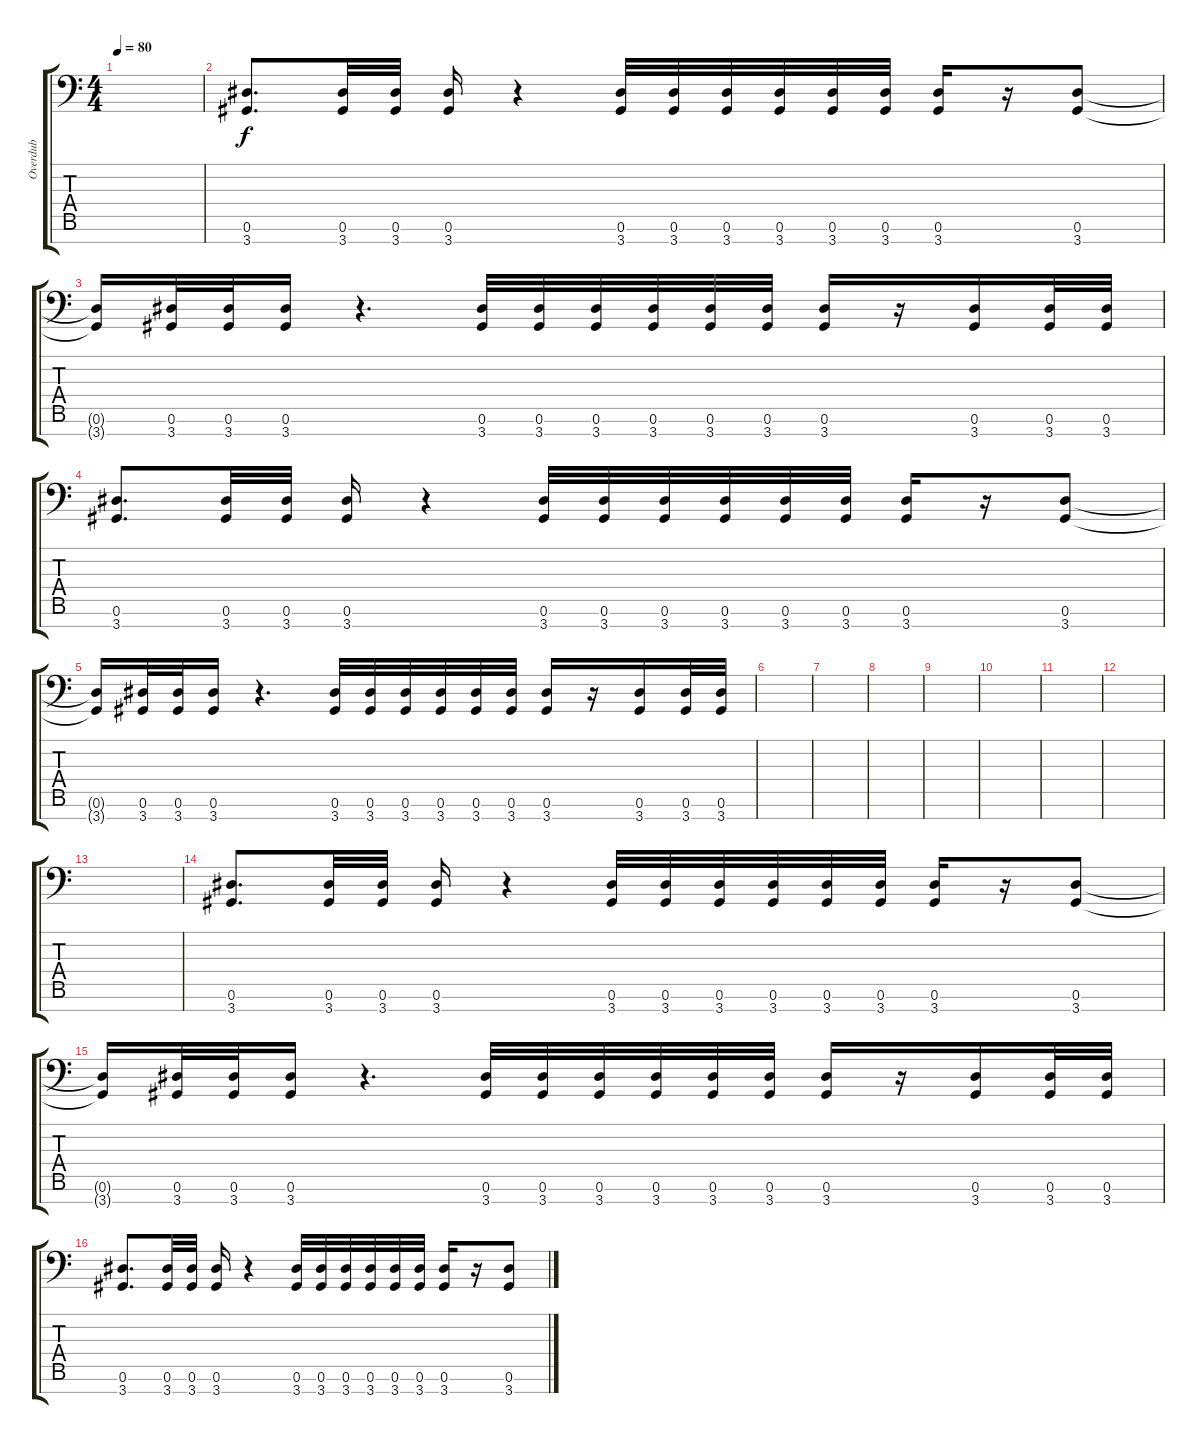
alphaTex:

\track ("Overdub" "Overdub") {instrument distortionguitar}
\staff {score tabs}
\tuning (Eb4 Bb3 Gb3 Db3 Ab2 Eb2 F1) {hide}
\ts (4 4)
\tempo 80
\clef f4
\ks c
|
(0.6 3.7).8{d} (0.6 3.7).32 (0.6 3.7).32 (0.6 3.7).16 r.4 (0.6 3.7).32 (0.6 3.7).32 (0.6 3.7).32 (0.6 3.7).32 (0.6 3.7).32 (0.6 3.7).32 (0.6 3.7).16 r.16 (0.6 3.7).8 |
(0.6{t} 3.7{t}).16 (0.6 3.7).32 (0.6 3.7).32 (0.6 3.7).16 r.4{d} (0.6 3.7).32 (0.6 3.7).32 (0.6 3.7).32 (0.6 3.7).32 (0.6 3.7).32 (0.6 3.7).32 (0.6 3.7).16 r.16 (0.6 3.7).16 (0.6 3.7).32 (0.6 3.7).32 |
(0.6 3.7).8{d} (0.6 3.7).32 (0.6 3.7).32 (0.6 3.7).16 r.4 (0.6 3.7).32 (0.6 3.7).32 (0.6 3.7).32 (0.6 3.7).32 (0.6 3.7).32 (0.6 3.7).32 (0.6 3.7).16 r.16 (0.6 3.7).8 |
(0.6{t} 3.7{t}).16 (0.6 3.7).32 (0.6 3.7).32 (0.6 3.7).16 r.4{d} (0.6 3.7).32 (0.6 3.7).32 (0.6 3.7).32 (0.6 3.7).32 (0.6 3.7).32 (0.6 3.7).32 (0.6 3.7).16 r.16 (0.6 3.7).16 (0.6 3.7).32 (0.6 3.7).32 |
|
|
|
|
|
|
|
|
(0.6 3.7).8{d} (0.6 3.7).32 (0.6 3.7).32 (0.6 3.7).16 r.4 (0.6 3.7).32 (0.6 3.7).32 (0.6 3.7).32 (0.6 3.7).32 (0.6 3.7).32 (0.6 3.7).32 (0.6 3.7).16 r.16 (0.6 3.7).8 |
(0.6{t} 3.7{t}).16 (0.6 3.7).32 (0.6 3.7).32 (0.6 3.7).16 r.4{d} (0.6 3.7).32 (0.6 3.7).32 (0.6 3.7).32 (0.6 3.7).32 (0.6 3.7).32 (0.6 3.7).32 (0.6 3.7).16 r.16 (0.6 3.7).16 (0.6 3.7).32 (0.6 3.7).32 |
(0.6 3.7).8{d} (0.6 3.7).32 (0.6 3.7).32 (0.6 3.7).16 r.4 (0.6 3.7).32 (0.6 3.7).32 (0.6 3.7).32 (0.6 3.7).32 (0.6 3.7).32 (0.6 3.7).32 (0.6 3.7).16 r.16 (0.6 3.7).8
